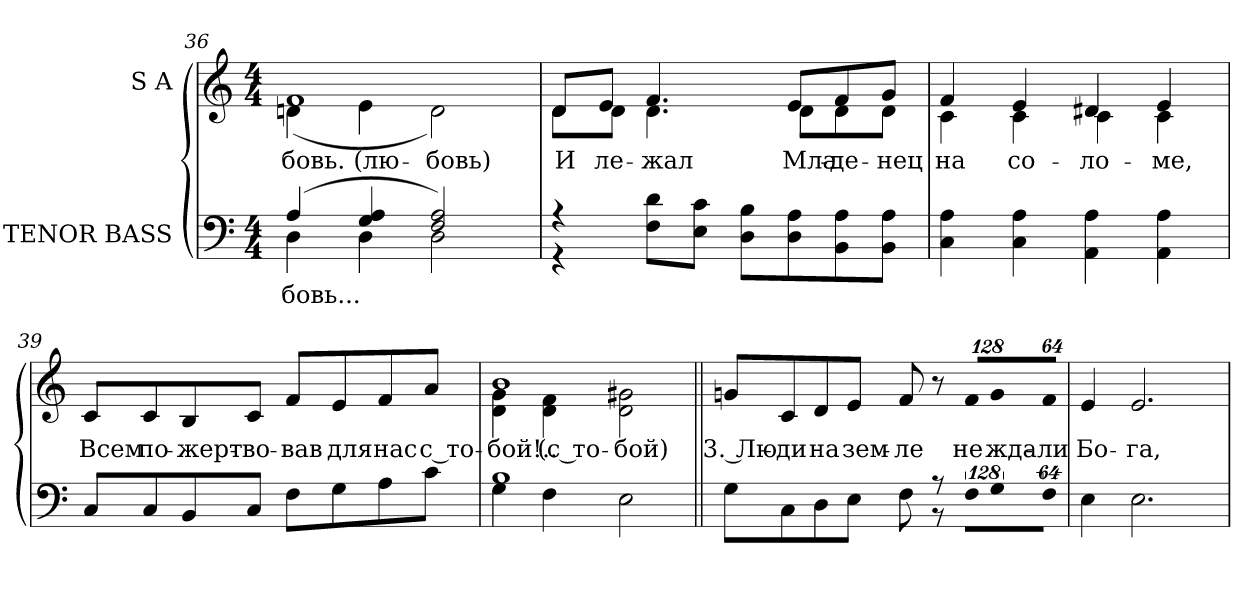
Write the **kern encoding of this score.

**kern	**text	**kern	**text
*part2	*part2	*part1	*part1
*staff2	*staff2	*staff1	*staff1
*I"TENOR BASS	*	*I"S A	*
*clefF4	*	*clefG2	*
*k[]	*	*k[]	*
*C:	*	*C:	*
*M4/4	*	*M4/4	*
=36	=36	=36	=36
!	!LO:LY:a:color=#000000	!	!
*^	*	*^	*
!	!	!	!	!	!LO:LY:b:color=#000000
(4Ai/	4Di\	-бовь...	1fi	(4dni\	-бовь.
!	!	!	!	!	!LO:LY:b:color=#000000
4Gi/ 4Ai	4Di\	.	.	4ei\	(лю-
!	!	!	!	!	!LO:LY:b:color=#000000
2Fi/ 2Ai)	2Di\	.	.	2di\)	-бовь)
=37	=37	=37	=37	=37	=37
!	!	!	!	!	!LO:LY:b:color=#000000
4r	4r	.	8di/L	8di\L	И
!	!	!	!	!	!LO:LY:b:color=#000000
.	.	.	8ei/J	8di\J	ле-
!	!	!	!	!	!LO:LY:b:color=#000000
8Fi\ 8diL	2.ryy	.	4.fi/	4.di\	-жал
8Ei\ 8ciJ	.	.	.	.	.
8Di\ 8BiL	.	.	.	.	.
!	!	!	!	!	!LO:LY:b:color=#000000
8Di\ 8Ai	.	.	8ei/L	8di\L	Мла-
!	!	!	!	!	!LO:LY:b:color=#000000
8BBi\ 8Ai	.	.	8fi/	8di\	-де-
!	!	!	!	!	!LO:LY:b:color=#000000
8BBi\ 8AiJ	.	.	8gi/J	8di\J	-нец
*v	*v	*	*	*	*
=38	=38	=38	=38	=38
!	!	!	!	!LO:LY:b:color=#000000
4Ci\ 4Ai	.	4fi/	4ci\	на
!	!	!	!	!LO:LY:b:color=#000000
4Ci\ 4Ai	.	4ei/	4ci\	со-
!	!	!	!	!LO:LY:b:color=#000000
4AAi\ 4Ai	.	4d#Xi/	4ci\	-ло-
!	!	!	!	!LO:LY:b:color=#000000
4AAi\ 4Ai	.	4ei/	4ci\	-ме,
*	*	*v	*v	*
!!LO:LB:g=z
=39	=39	=39	=39
*	*	*^	*
!	!	!	!	!LO:LY:b:color=#000000
*	*	*v	*v	*
8Ci/L	.	8ci/L	Всем
!	!	!	!LO:LY:b:color=#000000
8Ci/	.	8ci/	по-
!	!	!	!LO:LY:b:color=#000000
8BBi/	.	8Bi/	-жерт-
!	!	!	!LO:LY:b:color=#000000
8Ci/J	.	8ci/J	-во-
!	!	!	!LO:LY:b:color=#000000
8Fi\L	.	8fi/L	-вав
!	!	!	!LO:LY:b:color=#000000
8Gi\	.	8ei/	для
!	!	!	!LO:LY:b:color=#000000
8Ai\	.	8fi/	нас
!	!	!	!LO:LY:b:color=#000000
8ci\J	.	8ai/J	с то-
=40	=40	=40	=40
*^	*	*^	*
!	!	!	!	!	!LO:LY:b:color=#000000
1Bi	4Gi\	.	1bi	4di\ 4gi	-бой!..
!	!	!	!	!	!LO:LY:b:color=#000000
.	4Fi\	.	.	4di\ 4fi	(с то-
!	!	!	!	!	!LO:LY:b:color=#000000
.	2Ei\	.	.	2di\ 2g#Xi	-бой)
=41||	=41||	=41||	=41||	=41||	=41||
*	*^	*	*	*	*
!	!	!	!	!	!	!LO:LY:b:color=#000000
8Gi\L	8ryy	8ryy	.	8gni/L	8ryy	3. Лю-
*v	*v	*v	*	*	*	*
*	*	*v	*v	*
*^	*	*^	*
*	*^	*	*	*	*
!	!	!	!	!	!	!LO:LY:b:color=#000000
*v	*v	*v	*	*	*	*
*	*	*v	*v	*
8Ci\	.	8ci/	-ди
!	!	!	!LO:LY:b:color=#000000
8Di\	.	8di/	на
!	!	!	!LO:LY:b:color=#000000
8Ei\J	.	8ei/J	зем-
!	!	!	!LO:LY:b:color=#000000
8Fi\	.	8fi/	-ле
*^	*	*^	*
*	*^	*	*	*	*
8r	8r	8ryy	.	8r	8ryy	.
!LO:N:vis=8	!	!	!	!	!	!
*	*	*	*	*Xbrackettup	*	*
!	!	!	!	!LO:N:vis=8	!	!
!	!	!	!	!	!	!LO:LY:b:color=#000000
1024%85Fi\L	4ryy	4ryy	.	1024%85fi/L	4ryy	не
!LO:N:vis=8	!	!	!	!LO:N:vis=8	!	!
!	!	!	!	!	!	!LO:LY:b:color=#000000
1024%85Gi\	.	.	.	1024%85gi/	.	жда-
!LO:N:vis=8	!	!	!	!LO:N:vis=8	!	!
!	!	!	!	!	!	!LO:LY:b:color=#000000
512%43Fi\J	.	.	.	512%43fi/J	.	-ли
*v	*v	*v	*	*	*	*
*	*	*v	*v	*
!!LO:LB:g=z
=42	=42	=42	=42
!	!	!	!LO:LY:b:color=#000000
4Ei\	.	4ei/	Бо-
!	!	!	!LO:LY:b:color=#000000
2.Ei\	.	2.ei/	-га,
=	=	=	=
*-	*-	*-	*-
